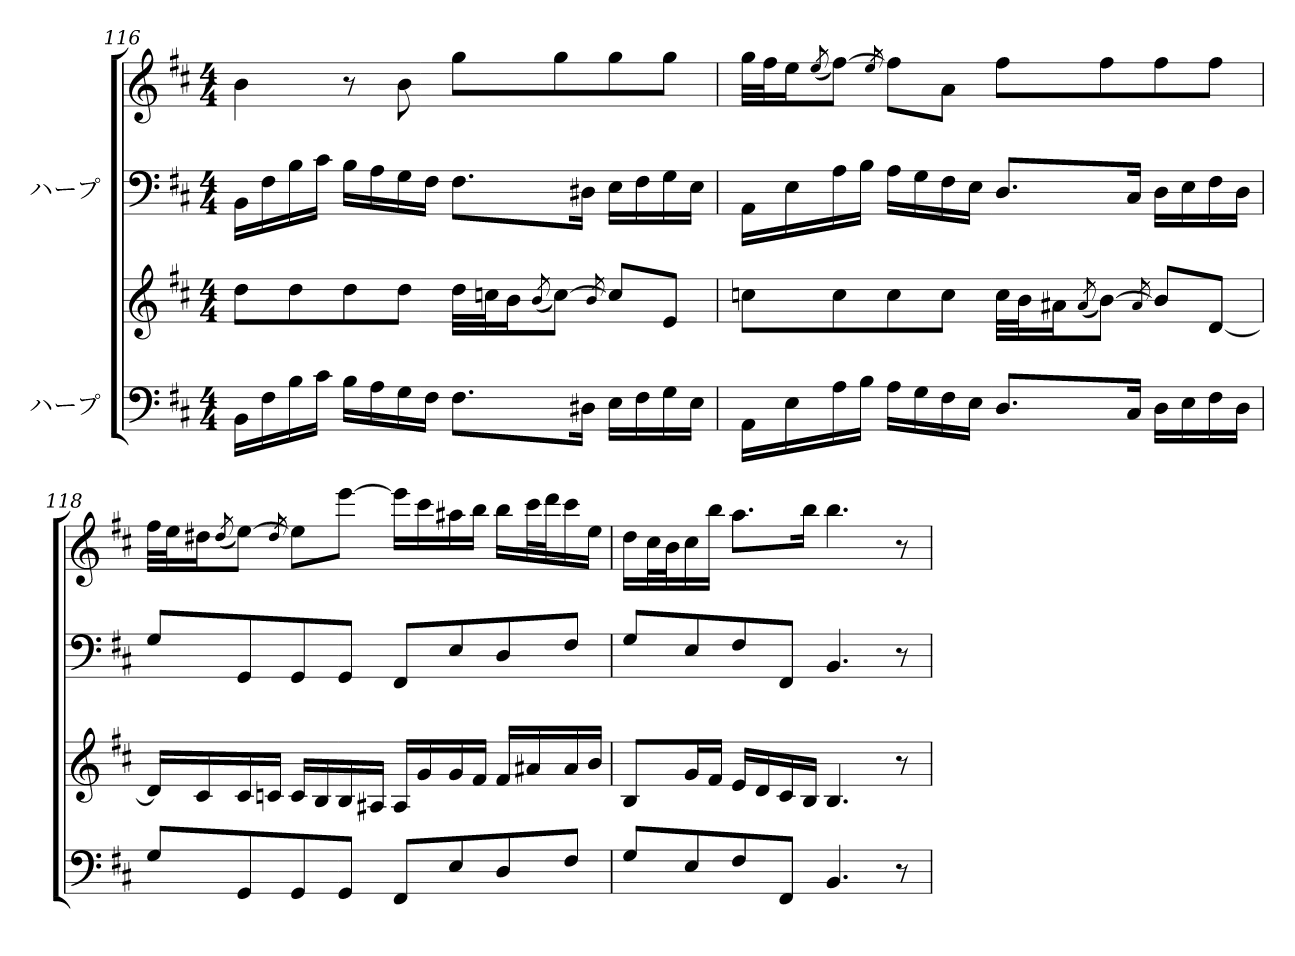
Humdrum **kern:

**kern	**kern	**kern	**kern
*part2	*part2	*part1	*part1
*staff4	*staff3	*staff2	*staff1
*I"ハープ	*	*I"ハープ	*
*clefF4	*clefG2	*clefF4	*clefG2
*k[f#c#]	*k[f#c#]	*k[f#c#]	*k[f#c#]
*M4/4	*M4/4	*M4/4	*M4/4
=116	=116	=116	=116
16BB\LL	8dd\L	16BB\LL	4b\
16F#\	.	16F#\	.
16B\	8dd\	16B\	.
16c#\JJ	.	16c#\JJ	.
16B\LL	8dd\	16B\LL	8r
16A\	.	16A\	.
16G\	8dd\J	16G\	8b\
16F#\JJ	.	16F#\JJ	.
8.F#\L	32dd\LLL	8.F#\L	8gg\L
.	32ccn\J	.	.
.	16b\J	.	.
.	(<8qb/	.	.
.	[8cc\J)	.	8gg\
16D#X\Jk	.	16D#X\Jk	.
.	8qb/	.	.
16E\LL	8cc/L]	16E\LL	8gg\
16F#\	.	16F#\	.
16G\	8e/J	16G\	8gg\J
16E\JJ	.	16E\JJ	.
!!LO:PB:g=z
=117	=117	=117	=117
16AA\LL	8ccn\L	16AA\LL	32gg\LLL
.	.	.	32ff#\J
16E\	.	16E\	16ee\J
.	.	.	(<8qee/
16A\	8cc\	16A\	[8ff#\J)
16B\JJ	.	16B\JJ	.
.	.	.	8qee/
16A\LL	8cc\	16A\LL	8ff#\L]
16G\	.	16G\	.
16F#\	8cc\J	16F#\	8a\J
16E\JJ	.	16E\JJ	.
8.D/L	32cc\LLL	8.D/L	8ff#\L
.	32b\J	.	.
.	16a#X\J	.	.
.	(<8qa#/	.	.
.	[8b\J)	.	8ff#\
16C#/Jk	.	16C#/Jk	.
.	8qa#/	.	.
16D\LL	8b/L]	16D\LL	8ff#\
16E\	.	16E\	.
16F#\	[8d/J	16F#\	8ff#\J
16D\JJ	.	16D\JJ	.
!!LO:LB:g=z
=118	=118	=118	=118
8G/L	16d/LL]	8G/L	32ff#\LLL
.	.	.	32ee\J
.	16c#/	.	16dd#X\J
.	.	.	(<8qdd#/
8GG/	16c#/	8GG/	[8ee\J)
.	16cn/JJ	.	.
.	.	.	8qdd#/
8GG/	16c/LL	8GG/	8ee\L]
.	16B/	.	.
8GG/J	16B/	8GG/J	[8eee\J
.	16A#X/JJ	.	.
8FF#/L	16A#/LL	8FF#/L	16eee\LL]
.	16g/	.	16ccc#\
8E/	16g/	8E/	16aa#X\
.	16f#/JJ	.	16bb\JJ
8D/	16f#/LL	8D/	16bb\LL
.	16a#X/	.	32ccc#\L
.	.	.	32ddd\J
8F#/J	16a#/	8F#/J	16ccc#\
.	16b/JJ	.	16ee\JJ
=119	=119	=119	=119
8G/L	8B/L	8G/L	16dd\LL
.	.	.	32cc#\L
.	.	.	32b\J
8E/	16g/L	8E/	16cc#\
.	16f#/JJ	.	16bb\JJ
8F#/	16e/LL	8F#/	8.aa\L
.	16d/	.	.
8FF#/J	16c#/	8FF#/J	.
.	16B/JJ	.	16bb\Jk
4.BB/	4.B/	4.BB/	4.bb\
8r	8r	8r	8r
=	=	=	=
*-	*-	*-	*-
